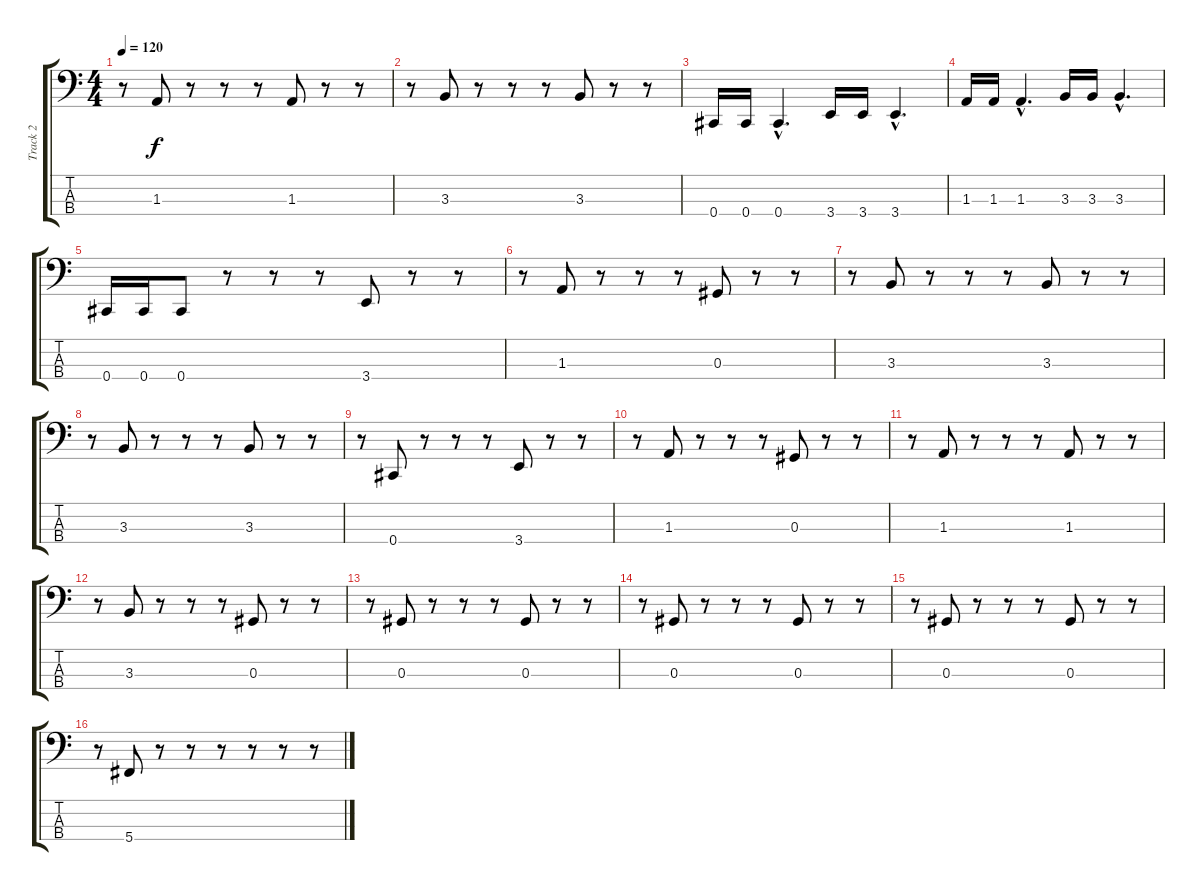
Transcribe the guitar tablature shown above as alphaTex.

\track ("Track 2" "Track 2") {instrument electricbasspick}
\staff {score tabs}
\tuning (Ab2 Db2 Ab1 Db1) {hide}
\ts (4 4)
\tempo 120
\clef f4
\ks c
r.8{dy f} 1.3.8 r.8 r.8 r.8 1.3.8 r.8 r.8 |
r.8 3.3.8 r.8 r.8 r.8 3.3.8 r.8 r.8 |
0.4.16 0.4.16 0.4{hac}.4{d} 3.4.16 3.4.16 3.4{hac}.4{d} |
1.3.16 1.3.16 1.3{hac}.4{d} 3.3.16 3.3.16 3.3{hac}.4{d} |
0.4.16 0.4.16 0.4.8 r.8 r.8 r.8 3.4.8 r.8 r.8 |
r.8 1.3.8 r.8 r.8 r.8 0.3.8 r.8 r.8 |
r.8 3.3.8 r.8 r.8 r.8 3.3.8 r.8 r.8 |
r.8 3.3.8 r.8 r.8 r.8 3.3.8 r.8 r.8 |
r.8 0.4.8 r.8 r.8 r.8 3.4.8 r.8 r.8 |
r.8 1.3.8 r.8 r.8 r.8 0.3.8 r.8 r.8 |
r.8 1.3.8 r.8 r.8 r.8 1.3.8 r.8 r.8 |
r.8 3.3.8 r.8 r.8 r.8 0.3.8 r.8 r.8 |
r.8 0.3.8 r.8 r.8 r.8 0.3.8 r.8 r.8 |
r.8 0.3.8 r.8 r.8 r.8 0.3.8 r.8 r.8 |
r.8 0.3.8 r.8 r.8 r.8 0.3.8 r.8 r.8 |
r.8 5.4.8 r.8 r.8 r.8 r.8 r.8 r.8
